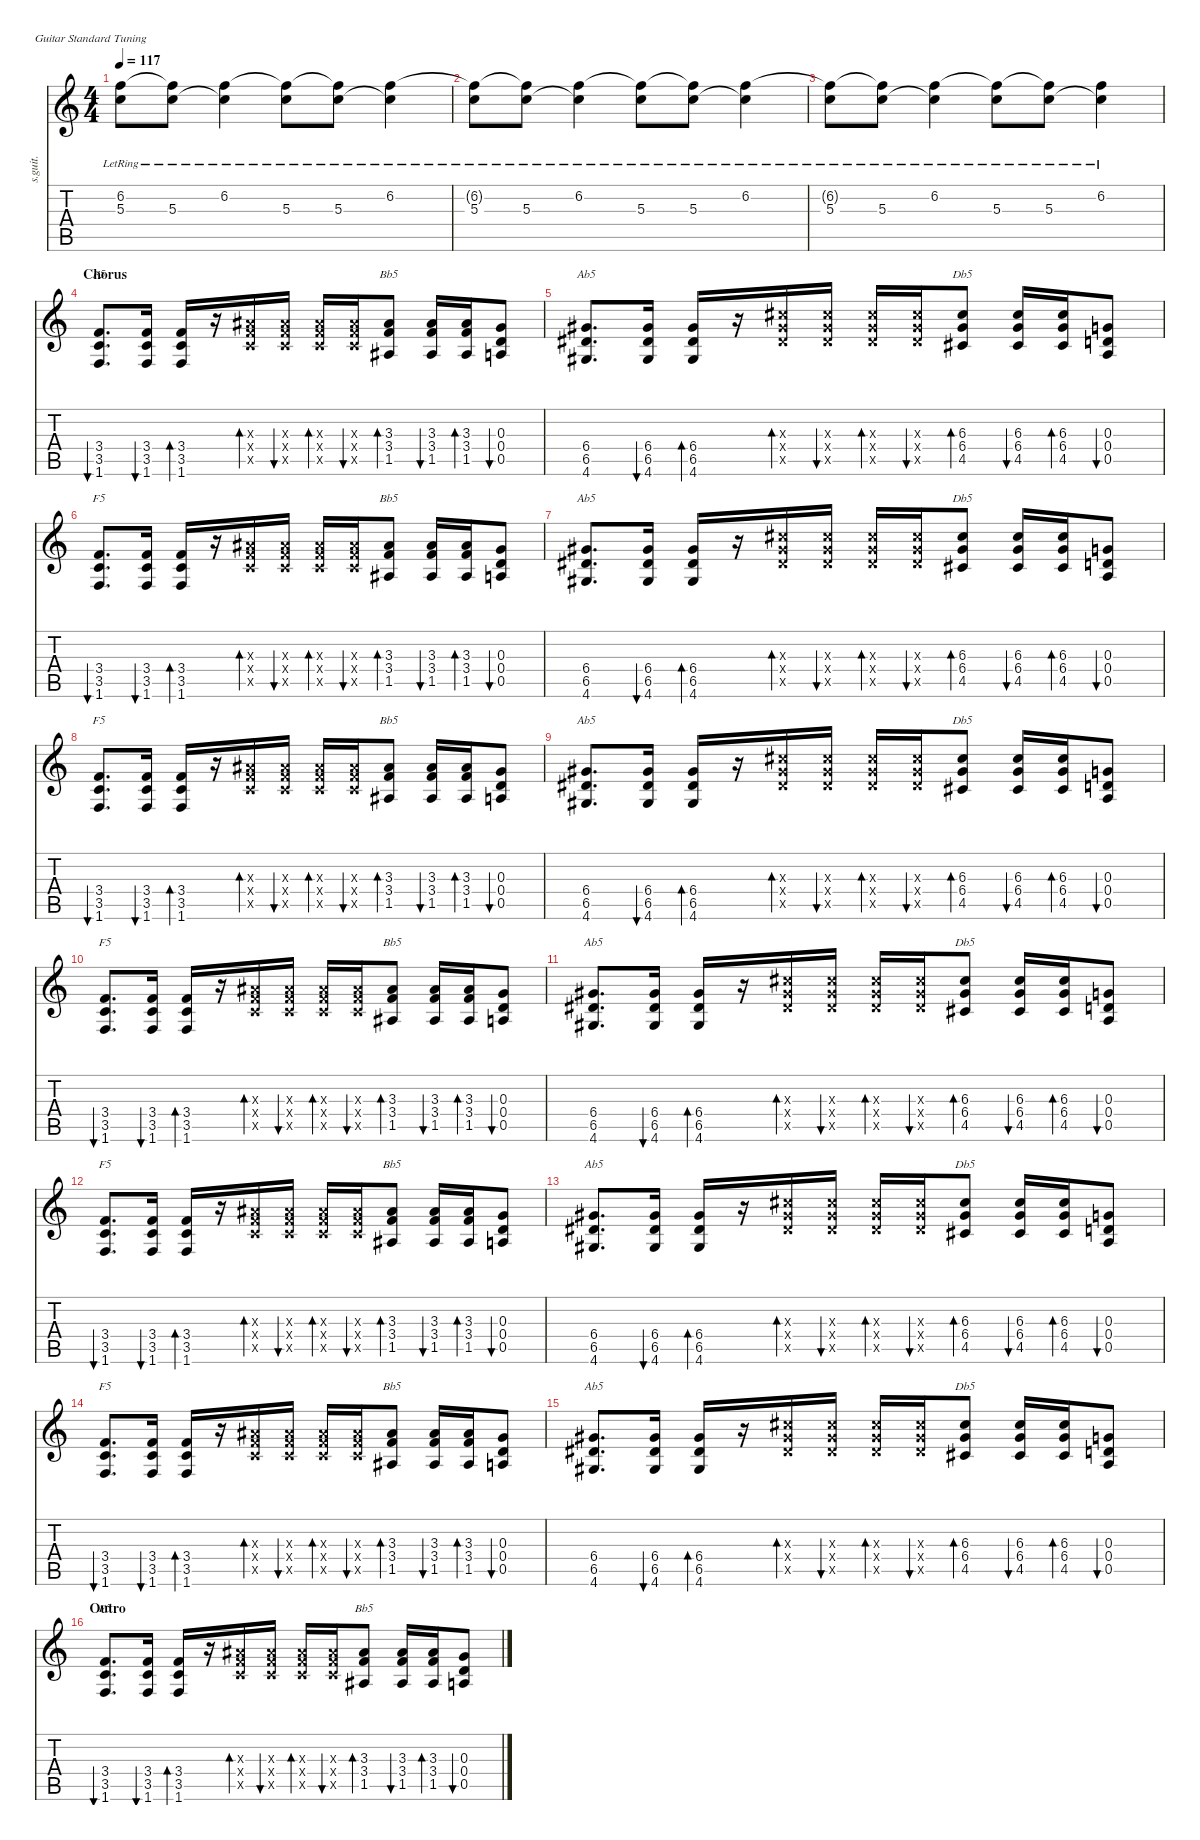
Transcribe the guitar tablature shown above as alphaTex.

\defaultSystemsLayout 4
\hideDynamics
\bracketExtendMode nobrackets
\track ("Kurt Cobain" "s.guit.") {instrument distortionguitar}
\staff {score tabs}
\tuning (E4 B3 G3 D3 A2 E2)
\chord ("Db5" 3 1 2 2 0 x) {showdiagram false}
\chord ("F5" 3 1 2 2 0 x) {showdiagram false}
\chord ("Bb5" 3 1 2 2 0 x) {showdiagram false}
\chord ("Ab5" 3 1 2 2 0 x) {showdiagram false}
\ts (4 4)
\tempo 117
\clef g2
\ks c
(6.2{lr t} 5.3{lr}).8{lyrics (0 "") lyrics (1 "") lyrics (2 "") lyrics (3 "") lyrics (4 "") dy f} (6.2{lr t} 5.3{lr}).8{lyrics (0 "") lyrics (1 "") lyrics (2 "") lyrics (3 "") lyrics (4 "")} (6.2{lr} 5.3{lr t}).4{lyrics (0 "") lyrics (1 "") lyrics (2 "") lyrics (3 "") lyrics (4 "") dy mf} (6.2{lr t} 5.3{lr}).8{lyrics (0 "") lyrics (1 "") lyrics (2 "") lyrics (3 "") lyrics (4 "") dy f} (6.2{lr t} 5.3{lr}).8{lyrics (0 "") lyrics (1 "") lyrics (2 "") lyrics (3 "") lyrics (4 "")} (6.2{lr} 5.3{lr t}).4{lyrics (0 "") lyrics (1 "") lyrics (2 "") lyrics (3 "") lyrics (4 "") dy mf} |
(6.2{lr t} 5.3{lr}).8{lyrics (0 "") lyrics (1 "") lyrics (2 "") lyrics (3 "") lyrics (4 "") dy f} (6.2{lr t} 5.3{lr}).8{lyrics (0 "") lyrics (1 "") lyrics (2 "") lyrics (3 "") lyrics (4 "")} (6.2{lr} 5.3{lr t}).4{lyrics (0 "") lyrics (1 "") lyrics (2 "") lyrics (3 "") lyrics (4 "") dy mf} (6.2{lr t} 5.3{lr}).8{lyrics (0 "") lyrics (1 "") lyrics (2 "") lyrics (3 "") lyrics (4 "") dy f} (6.2{lr t} 5.3{lr}).8{lyrics (0 "") lyrics (1 "") lyrics (2 "") lyrics (3 "") lyrics (4 "")} (6.2{lr} 5.3{lr t}).4{lyrics (0 "") lyrics (1 "") lyrics (2 "") lyrics (3 "") lyrics (4 "") dy mf} |
(6.2{lr t} 5.3{lr}).8{lyrics (0 "") lyrics (1 "") lyrics (2 "") lyrics (3 "") lyrics (4 "") dy f} (6.2{lr t} 5.3{lr}).8{lyrics (0 "") lyrics (1 "") lyrics (2 "") lyrics (3 "") lyrics (4 "")} (6.2{lr} 5.3{lr t}).4{lyrics (0 "") lyrics (1 "") lyrics (2 "") lyrics (3 "") lyrics (4 "") dy mf} (6.2{lr t} 5.3{lr}).8{lyrics (0 "") lyrics (1 "") lyrics (2 "") lyrics (3 "") lyrics (4 "") dy f} (6.2{lr t} 5.3{lr}).8{lyrics (0 "") lyrics (1 "") lyrics (2 "") lyrics (3 "") lyrics (4 "")} (6.2{lr} 5.3{lr t}).4{lyrics (0 "") lyrics (1 "") lyrics (2 "") lyrics (3 "") lyrics (4 "") dy mf} |
\section ("" "Chorus")
(3.4 3.5 1.6).8{d bu 30 ch "F5" lyrics (0 "") lyrics (1 "") lyrics (2 "") lyrics (3 "") lyrics (4 "") dy f} (3.4 3.5 1.6).16{bu 30 lyrics (0 "") lyrics (1 "") lyrics (2 "") lyrics (3 "") lyrics (4 "")} (3.4 3.5 1.6).16{bd 30 lyrics (0 "") lyrics (1 "") lyrics (2 "") lyrics (3 "") lyrics (4 "")} r.16 (3.3{x acc #} 3.4{x} 3.5{x}).16{bd 30 lyrics (0 "") lyrics (1 "") lyrics (2 "") lyrics (3 "") lyrics (4 "")} (3.3{x acc #} 3.4{x} 3.5{x}).16{bu 30 lyrics (0 "") lyrics (1 "") lyrics (2 "") lyrics (3 "") lyrics (4 "")} (3.3{x acc #} 3.4{x} 3.5{x}).16{bd 30 lyrics (0 "") lyrics (1 "") lyrics (2 "") lyrics (3 "") lyrics (4 "")} (3.3{x acc #} 3.4{x} 3.5{x}).16{bu 30 lyrics (0 "") lyrics (1 "") lyrics (2 "") lyrics (3 "") lyrics (4 "")} (3.3{acc #} 3.4 1.5{acc #}).8{bd 30 ch "Bb5" lyrics (0 "") lyrics (1 "") lyrics (2 "") lyrics (3 "") lyrics (4 "")} (3.3{acc #} 3.4 1.5{acc #}).16{bu 30 lyrics (0 "") lyrics (1 "") lyrics (2 "") lyrics (3 "") lyrics (4 "")} (3.3{acc #} 3.4 1.5{acc #}).16{bd 30 lyrics (0 "") lyrics (1 "") lyrics (2 "") lyrics (3 "") lyrics (4 "")} (0.3 0.4 0.5).8{bu 30 lyrics (0 "") lyrics (1 "") lyrics (2 "") lyrics (3 "") lyrics (4 "")} |
(6.4{acc #} 6.5{acc #} 4.6{acc #}).8{d ch "Ab5" lyrics (0 "") lyrics (1 "") lyrics (2 "") lyrics (3 "") lyrics (4 "")} (6.4{acc #} 6.5{acc #} 4.6{acc #}).16{bu 30 lyrics (0 "") lyrics (1 "") lyrics (2 "") lyrics (3 "") lyrics (4 "")} (6.4{acc #} 6.5{acc #} 4.6{acc #}).16{bd 30 lyrics (0 "") lyrics (1 "") lyrics (2 "") lyrics (3 "") lyrics (4 "")} r.16 (6.3{x acc #} 6.4{x acc #} 6.5{x acc #}).16{bd 30 lyrics (0 "") lyrics (1 "") lyrics (2 "") lyrics (3 "") lyrics (4 "")} (6.3{x acc #} 6.4{x acc #} 6.5{x acc #}).16{bu 30 lyrics (0 "") lyrics (1 "") lyrics (2 "") lyrics (3 "") lyrics (4 "")} (6.3{x acc #} 6.4{x acc #} 6.5{x acc #}).16{bd 30 lyrics (0 "") lyrics (1 "") lyrics (2 "") lyrics (3 "") lyrics (4 "")} (6.3{x acc #} 6.4{x acc #} 6.5{x acc #}).16{bu 30 lyrics (0 "") lyrics (1 "") lyrics (2 "") lyrics (3 "") lyrics (4 "")} (6.3{acc #} 6.4{acc #} 4.5{acc #}).8{bd 30 ch "Db5" lyrics (0 "") lyrics (1 "") lyrics (2 "") lyrics (3 "") lyrics (4 "")} (6.3{acc #} 6.4{acc #} 4.5{acc #}).16{bu 30 lyrics (0 "") lyrics (1 "") lyrics (2 "") lyrics (3 "") lyrics (4 "")} (6.3{acc #} 6.4{acc #} 4.5{acc #}).16{bd 30 lyrics (0 "") lyrics (1 "") lyrics (2 "") lyrics (3 "") lyrics (4 "")} (0.3 0.4 0.5).8{bu 30 lyrics (0 "") lyrics (1 "") lyrics (2 "") lyrics (3 "") lyrics (4 "")} |
(3.4 3.5 1.6).8{d bu 30 ch "F5" lyrics (0 "") lyrics (1 "") lyrics (2 "") lyrics (3 "") lyrics (4 "")} (3.4 3.5 1.6).16{bu 30 lyrics (0 "") lyrics (1 "") lyrics (2 "") lyrics (3 "") lyrics (4 "")} (3.4 3.5 1.6).16{bd 30 lyrics (0 "") lyrics (1 "") lyrics (2 "") lyrics (3 "") lyrics (4 "")} r.16 (3.3{x acc #} 3.4{x} 3.5{x}).16{bd 30 lyrics (0 "") lyrics (1 "") lyrics (2 "") lyrics (3 "") lyrics (4 "")} (3.3{x acc #} 3.4{x} 3.5{x}).16{bu 30 lyrics (0 "") lyrics (1 "") lyrics (2 "") lyrics (3 "") lyrics (4 "")} (3.3{x acc #} 3.4{x} 3.5{x}).16{bd 30 lyrics (0 "") lyrics (1 "") lyrics (2 "") lyrics (3 "") lyrics (4 "")} (3.3{x acc #} 3.4{x} 3.5{x}).16{bu 30 lyrics (0 "") lyrics (1 "") lyrics (2 "") lyrics (3 "") lyrics (4 "")} (3.3{acc #} 3.4 1.5{acc #}).8{bd 30 ch "Bb5" lyrics (0 "") lyrics (1 "") lyrics (2 "") lyrics (3 "") lyrics (4 "")} (3.3{acc #} 3.4 1.5{acc #}).16{bu 30 lyrics (0 "") lyrics (1 "") lyrics (2 "") lyrics (3 "") lyrics (4 "")} (3.3{acc #} 3.4 1.5{acc #}).16{bd 30 lyrics (0 "") lyrics (1 "") lyrics (2 "") lyrics (3 "") lyrics (4 "")} (0.3 0.4 0.5).8{bu 30 lyrics (0 "") lyrics (1 "") lyrics (2 "") lyrics (3 "") lyrics (4 "")} |
(6.4{acc #} 6.5{acc #} 4.6{acc #}).8{d ch "Ab5" lyrics (0 "") lyrics (1 "") lyrics (2 "") lyrics (3 "") lyrics (4 "")} (6.4{acc #} 6.5{acc #} 4.6{acc #}).16{bu 30 lyrics (0 "") lyrics (1 "") lyrics (2 "") lyrics (3 "") lyrics (4 "")} (6.4{acc #} 6.5{acc #} 4.6{acc #}).16{bd 30 lyrics (0 "") lyrics (1 "") lyrics (2 "") lyrics (3 "") lyrics (4 "")} r.16 (6.3{x acc #} 6.4{x acc #} 6.5{x acc #}).16{bd 30 lyrics (0 "") lyrics (1 "") lyrics (2 "") lyrics (3 "") lyrics (4 "")} (6.3{x acc #} 6.4{x acc #} 6.5{x acc #}).16{bu 30 lyrics (0 "") lyrics (1 "") lyrics (2 "") lyrics (3 "") lyrics (4 "")} (6.3{x acc #} 6.4{x acc #} 6.5{x acc #}).16{bd 30 lyrics (0 "") lyrics (1 "") lyrics (2 "") lyrics (3 "") lyrics (4 "")} (6.3{x acc #} 6.4{x acc #} 6.5{x acc #}).16{bu 30 lyrics (0 "") lyrics (1 "") lyrics (2 "") lyrics (3 "") lyrics (4 "")} (6.3{acc #} 6.4{acc #} 4.5{acc #}).8{bd 30 ch "Db5" lyrics (0 "") lyrics (1 "") lyrics (2 "") lyrics (3 "") lyrics (4 "")} (6.3{acc #} 6.4{acc #} 4.5{acc #}).16{bu 30 lyrics (0 "") lyrics (1 "") lyrics (2 "") lyrics (3 "") lyrics (4 "")} (6.3{acc #} 6.4{acc #} 4.5{acc #}).16{bd 30 lyrics (0 "") lyrics (1 "") lyrics (2 "") lyrics (3 "") lyrics (4 "")} (0.3 0.4 0.5).8{bu 30 lyrics (0 "") lyrics (1 "") lyrics (2 "") lyrics (3 "") lyrics (4 "")} |
(3.4 3.5 1.6).8{d bu 30 ch "F5" lyrics (0 "") lyrics (1 "") lyrics (2 "") lyrics (3 "") lyrics (4 "")} (3.4 3.5 1.6).16{bu 30 lyrics (0 "") lyrics (1 "") lyrics (2 "") lyrics (3 "") lyrics (4 "")} (3.4 3.5 1.6).16{bd 30 lyrics (0 "") lyrics (1 "") lyrics (2 "") lyrics (3 "") lyrics (4 "")} r.16 (3.3{x acc #} 3.4{x} 3.5{x}).16{bd 30 lyrics (0 "") lyrics (1 "") lyrics (2 "") lyrics (3 "") lyrics (4 "")} (3.3{x acc #} 3.4{x} 3.5{x}).16{bu 30 lyrics (0 "") lyrics (1 "") lyrics (2 "") lyrics (3 "") lyrics (4 "")} (3.3{x acc #} 3.4{x} 3.5{x}).16{bd 30 lyrics (0 "") lyrics (1 "") lyrics (2 "") lyrics (3 "") lyrics (4 "")} (3.3{x acc #} 3.4{x} 3.5{x}).16{bu 30 lyrics (0 "") lyrics (1 "") lyrics (2 "") lyrics (3 "") lyrics (4 "")} (3.3{acc #} 3.4 1.5{acc #}).8{bd 30 ch "Bb5" lyrics (0 "") lyrics (1 "") lyrics (2 "") lyrics (3 "") lyrics (4 "")} (3.3{acc #} 3.4 1.5{acc #}).16{bu 30 lyrics (0 "") lyrics (1 "") lyrics (2 "") lyrics (3 "") lyrics (4 "")} (3.3{acc #} 3.4 1.5{acc #}).16{bd 30 lyrics (0 "") lyrics (1 "") lyrics (2 "") lyrics (3 "") lyrics (4 "")} (0.3 0.4 0.5).8{bu 30 lyrics (0 "") lyrics (1 "") lyrics (2 "") lyrics (3 "") lyrics (4 "")} |
(6.4{acc #} 6.5{acc #} 4.6{acc #}).8{d ch "Ab5" lyrics (0 "") lyrics (1 "") lyrics (2 "") lyrics (3 "") lyrics (4 "")} (6.4{acc #} 6.5{acc #} 4.6{acc #}).16{bu 30 lyrics (0 "") lyrics (1 "") lyrics (2 "") lyrics (3 "") lyrics (4 "")} (6.4{acc #} 6.5{acc #} 4.6{acc #}).16{bd 30 lyrics (0 "") lyrics (1 "") lyrics (2 "") lyrics (3 "") lyrics (4 "")} r.16 (6.3{x acc #} 6.4{x acc #} 6.5{x acc #}).16{bd 30 lyrics (0 "") lyrics (1 "") lyrics (2 "") lyrics (3 "") lyrics (4 "")} (6.3{x acc #} 6.4{x acc #} 6.5{x acc #}).16{bu 30 lyrics (0 "") lyrics (1 "") lyrics (2 "") lyrics (3 "") lyrics (4 "")} (6.3{x acc #} 6.4{x acc #} 6.5{x acc #}).16{bd 30 lyrics (0 "") lyrics (1 "") lyrics (2 "") lyrics (3 "") lyrics (4 "")} (6.3{x acc #} 6.4{x acc #} 6.5{x acc #}).16{bu 30 lyrics (0 "") lyrics (1 "") lyrics (2 "") lyrics (3 "") lyrics (4 "")} (6.3{acc #} 6.4{acc #} 4.5{acc #}).8{bd 30 ch "Db5" lyrics (0 "") lyrics (1 "") lyrics (2 "") lyrics (3 "") lyrics (4 "")} (6.3{acc #} 6.4{acc #} 4.5{acc #}).16{bu 30 lyrics (0 "") lyrics (1 "") lyrics (2 "") lyrics (3 "") lyrics (4 "")} (6.3{acc #} 6.4{acc #} 4.5{acc #}).16{bd 30 lyrics (0 "") lyrics (1 "") lyrics (2 "") lyrics (3 "") lyrics (4 "")} (0.3 0.4 0.5).8{bu 30 lyrics (0 "") lyrics (1 "") lyrics (2 "") lyrics (3 "") lyrics (4 "")} |
(3.4 3.5 1.6).8{d bu 30 ch "F5" lyrics (0 "") lyrics (1 "") lyrics (2 "") lyrics (3 "") lyrics (4 "")} (3.4 3.5 1.6).16{bu 30 lyrics (0 "") lyrics (1 "") lyrics (2 "") lyrics (3 "") lyrics (4 "")} (3.4 3.5 1.6).16{bd 30 lyrics (0 "") lyrics (1 "") lyrics (2 "") lyrics (3 "") lyrics (4 "")} r.16 (3.3{x acc #} 3.4{x} 3.5{x}).16{bd 30 lyrics (0 "") lyrics (1 "") lyrics (2 "") lyrics (3 "") lyrics (4 "")} (3.3{x acc #} 3.4{x} 3.5{x}).16{bu 30 lyrics (0 "") lyrics (1 "") lyrics (2 "") lyrics (3 "") lyrics (4 "")} (3.3{x acc #} 3.4{x} 3.5{x}).16{bd 30 lyrics (0 "") lyrics (1 "") lyrics (2 "") lyrics (3 "") lyrics (4 "")} (3.3{x acc #} 3.4{x} 3.5{x}).16{bu 30 lyrics (0 "") lyrics (1 "") lyrics (2 "") lyrics (3 "") lyrics (4 "")} (3.3{acc #} 3.4 1.5{acc #}).8{bd 30 ch "Bb5" lyrics (0 "") lyrics (1 "") lyrics (2 "") lyrics (3 "") lyrics (4 "")} (3.3{acc #} 3.4 1.5{acc #}).16{bu 30 lyrics (0 "") lyrics (1 "") lyrics (2 "") lyrics (3 "") lyrics (4 "")} (3.3{acc #} 3.4 1.5{acc #}).16{bd 30 lyrics (0 "") lyrics (1 "") lyrics (2 "") lyrics (3 "") lyrics (4 "")} (0.3 0.4 0.5).8{bu 30 lyrics (0 "") lyrics (1 "") lyrics (2 "") lyrics (3 "") lyrics (4 "")} |
(6.4{acc #} 6.5{acc #} 4.6{acc #}).8{d ch "Ab5" lyrics (0 "") lyrics (1 "") lyrics (2 "") lyrics (3 "") lyrics (4 "")} (6.4{acc #} 6.5{acc #} 4.6{acc #}).16{bu 30 lyrics (0 "") lyrics (1 "") lyrics (2 "") lyrics (3 "") lyrics (4 "")} (6.4{acc #} 6.5{acc #} 4.6{acc #}).16{bd 30 lyrics (0 "") lyrics (1 "") lyrics (2 "") lyrics (3 "") lyrics (4 "")} r.16 (6.3{x acc #} 6.4{x acc #} 6.5{x acc #}).16{bd 30 lyrics (0 "") lyrics (1 "") lyrics (2 "") lyrics (3 "") lyrics (4 "")} (6.3{x acc #} 6.4{x acc #} 6.5{x acc #}).16{bu 30 lyrics (0 "") lyrics (1 "") lyrics (2 "") lyrics (3 "") lyrics (4 "")} (6.3{x acc #} 6.4{x acc #} 6.5{x acc #}).16{bd 30 lyrics (0 "") lyrics (1 "") lyrics (2 "") lyrics (3 "") lyrics (4 "")} (6.3{x acc #} 6.4{x acc #} 6.5{x acc #}).16{bu 30 lyrics (0 "") lyrics (1 "") lyrics (2 "") lyrics (3 "") lyrics (4 "")} (6.3{acc #} 6.4{acc #} 4.5{acc #}).8{bd 30 ch "Db5" lyrics (0 "") lyrics (1 "") lyrics (2 "") lyrics (3 "") lyrics (4 "")} (6.3{acc #} 6.4{acc #} 4.5{acc #}).16{bu 30 lyrics (0 "") lyrics (1 "") lyrics (2 "") lyrics (3 "") lyrics (4 "")} (6.3{acc #} 6.4{acc #} 4.5{acc #}).16{bd 30 lyrics (0 "") lyrics (1 "") lyrics (2 "") lyrics (3 "") lyrics (4 "")} (0.3 0.4 0.5).8{bu 30 lyrics (0 "") lyrics (1 "") lyrics (2 "") lyrics (3 "") lyrics (4 "")} |
(3.4 3.5 1.6).8{d bu 30 ch "F5" lyrics (0 "") lyrics (1 "") lyrics (2 "") lyrics (3 "") lyrics (4 "")} (3.4 3.5 1.6).16{bu 30 lyrics (0 "") lyrics (1 "") lyrics (2 "") lyrics (3 "") lyrics (4 "")} (3.4 3.5 1.6).16{bd 30 lyrics (0 "") lyrics (1 "") lyrics (2 "") lyrics (3 "") lyrics (4 "")} r.16 (3.3{x acc #} 3.4{x} 3.5{x}).16{bd 30 lyrics (0 "") lyrics (1 "") lyrics (2 "") lyrics (3 "") lyrics (4 "")} (3.3{x acc #} 3.4{x} 3.5{x}).16{bu 30 lyrics (0 "") lyrics (1 "") lyrics (2 "") lyrics (3 "") lyrics (4 "")} (3.3{x acc #} 3.4{x} 3.5{x}).16{bd 30 lyrics (0 "") lyrics (1 "") lyrics (2 "") lyrics (3 "") lyrics (4 "")} (3.3{x acc #} 3.4{x} 3.5{x}).16{bu 30 lyrics (0 "") lyrics (1 "") lyrics (2 "") lyrics (3 "") lyrics (4 "")} (3.3{acc #} 3.4 1.5{acc #}).8{bd 30 ch "Bb5" lyrics (0 "") lyrics (1 "") lyrics (2 "") lyrics (3 "") lyrics (4 "")} (3.3{acc #} 3.4 1.5{acc #}).16{bu 30 lyrics (0 "") lyrics (1 "") lyrics (2 "") lyrics (3 "") lyrics (4 "")} (3.3{acc #} 3.4 1.5{acc #}).16{bd 30 lyrics (0 "") lyrics (1 "") lyrics (2 "") lyrics (3 "") lyrics (4 "")} (0.3 0.4 0.5).8{bu 30 lyrics (0 "") lyrics (1 "") lyrics (2 "") lyrics (3 "") lyrics (4 "")} |
(6.4{acc #} 6.5{acc #} 4.6{acc #}).8{d ch "Ab5" lyrics (0 "") lyrics (1 "") lyrics (2 "") lyrics (3 "") lyrics (4 "")} (6.4{acc #} 6.5{acc #} 4.6{acc #}).16{bu 30 lyrics (0 "") lyrics (1 "") lyrics (2 "") lyrics (3 "") lyrics (4 "")} (6.4{acc #} 6.5{acc #} 4.6{acc #}).16{bd 30 lyrics (0 "") lyrics (1 "") lyrics (2 "") lyrics (3 "") lyrics (4 "")} r.16 (6.3{x acc #} 6.4{x acc #} 6.5{x acc #}).16{bd 30 lyrics (0 "") lyrics (1 "") lyrics (2 "") lyrics (3 "") lyrics (4 "")} (6.3{x acc #} 6.4{x acc #} 6.5{x acc #}).16{bu 30 lyrics (0 "") lyrics (1 "") lyrics (2 "") lyrics (3 "") lyrics (4 "")} (6.3{x acc #} 6.4{x acc #} 6.5{x acc #}).16{bd 30 lyrics (0 "") lyrics (1 "") lyrics (2 "") lyrics (3 "") lyrics (4 "")} (6.3{x acc #} 6.4{x acc #} 6.5{x acc #}).16{bu 30 lyrics (0 "") lyrics (1 "") lyrics (2 "") lyrics (3 "") lyrics (4 "")} (6.3{acc #} 6.4{acc #} 4.5{acc #}).8{bd 30 ch "Db5" lyrics (0 "") lyrics (1 "") lyrics (2 "") lyrics (3 "") lyrics (4 "")} (6.3{acc #} 6.4{acc #} 4.5{acc #}).16{bu 30 lyrics (0 "") lyrics (1 "") lyrics (2 "") lyrics (3 "") lyrics (4 "")} (6.3{acc #} 6.4{acc #} 4.5{acc #}).16{bd 30 lyrics (0 "") lyrics (1 "") lyrics (2 "") lyrics (3 "") lyrics (4 "")} (0.3 0.4 0.5).8{bu 30 lyrics (0 "") lyrics (1 "") lyrics (2 "") lyrics (3 "") lyrics (4 "")} |
(3.4 3.5 1.6).8{d bu 30 ch "F5" lyrics (0 "") lyrics (1 "") lyrics (2 "") lyrics (3 "") lyrics (4 "")} (3.4 3.5 1.6).16{bu 30 lyrics (0 "") lyrics (1 "") lyrics (2 "") lyrics (3 "") lyrics (4 "")} (3.4 3.5 1.6).16{bd 30 lyrics (0 "") lyrics (1 "") lyrics (2 "") lyrics (3 "") lyrics (4 "")} r.16 (3.3{x acc #} 3.4{x} 3.5{x}).16{bd 30 lyrics (0 "") lyrics (1 "") lyrics (2 "") lyrics (3 "") lyrics (4 "")} (3.3{x acc #} 3.4{x} 3.5{x}).16{bu 30 lyrics (0 "") lyrics (1 "") lyrics (2 "") lyrics (3 "") lyrics (4 "")} (3.3{x acc #} 3.4{x} 3.5{x}).16{bd 30 lyrics (0 "") lyrics (1 "") lyrics (2 "") lyrics (3 "") lyrics (4 "")} (3.3{x acc #} 3.4{x} 3.5{x}).16{bu 30 lyrics (0 "") lyrics (1 "") lyrics (2 "") lyrics (3 "") lyrics (4 "")} (3.3{acc #} 3.4 1.5{acc #}).8{bd 30 ch "Bb5" lyrics (0 "") lyrics (1 "") lyrics (2 "") lyrics (3 "") lyrics (4 "")} (3.3{acc #} 3.4 1.5{acc #}).16{bu 30 lyrics (0 "") lyrics (1 "") lyrics (2 "") lyrics (3 "") lyrics (4 "")} (3.3{acc #} 3.4 1.5{acc #}).16{bd 30 lyrics (0 "") lyrics (1 "") lyrics (2 "") lyrics (3 "") lyrics (4 "")} (0.3 0.4 0.5).8{bu 30 lyrics (0 "") lyrics (1 "") lyrics (2 "") lyrics (3 "") lyrics (4 "")} |
(6.4{acc #} 6.5{acc #} 4.6{acc #}).8{d ch "Ab5" lyrics (0 "") lyrics (1 "") lyrics (2 "") lyrics (3 "") lyrics (4 "")} (6.4{acc #} 6.5{acc #} 4.6{acc #}).16{bu 30 lyrics (0 "") lyrics (1 "") lyrics (2 "") lyrics (3 "") lyrics (4 "")} (6.4{acc #} 6.5{acc #} 4.6{acc #}).16{bd 30 lyrics (0 "") lyrics (1 "") lyrics (2 "") lyrics (3 "") lyrics (4 "")} r.16 (6.3{x acc #} 6.4{x acc #} 6.5{x acc #}).16{bd 30 lyrics (0 "") lyrics (1 "") lyrics (2 "") lyrics (3 "") lyrics (4 "")} (6.3{x acc #} 6.4{x acc #} 6.5{x acc #}).16{bu 30 lyrics (0 "") lyrics (1 "") lyrics (2 "") lyrics (3 "") lyrics (4 "")} (6.3{x acc #} 6.4{x acc #} 6.5{x acc #}).16{bd 30 lyrics (0 "") lyrics (1 "") lyrics (2 "") lyrics (3 "") lyrics (4 "")} (6.3{x acc #} 6.4{x acc #} 6.5{x acc #}).16{bu 30 lyrics (0 "") lyrics (1 "") lyrics (2 "") lyrics (3 "") lyrics (4 "")} (6.3{acc #} 6.4{acc #} 4.5{acc #}).8{bd 30 ch "Db5" lyrics (0 "") lyrics (1 "") lyrics (2 "") lyrics (3 "") lyrics (4 "")} (6.3{acc #} 6.4{acc #} 4.5{acc #}).16{bu 30 lyrics (0 "") lyrics (1 "") lyrics (2 "") lyrics (3 "") lyrics (4 "")} (6.3{acc #} 6.4{acc #} 4.5{acc #}).16{bd 30 lyrics (0 "") lyrics (1 "") lyrics (2 "") lyrics (3 "") lyrics (4 "")} (0.3 0.4 0.5).8{bu 30 lyrics (0 "") lyrics (1 "") lyrics (2 "") lyrics (3 "") lyrics (4 "")} |
\section ("" "Outro")
(3.4 3.5 1.6).8{d bu 30 ch "F5" lyrics (0 "") lyrics (1 "") lyrics (2 "") lyrics (3 "") lyrics (4 "")} (3.4 3.5 1.6).16{bu 30 lyrics (0 "") lyrics (1 "") lyrics (2 "") lyrics (3 "") lyrics (4 "")} (3.4 3.5 1.6).16{bd 30 lyrics (0 "") lyrics (1 "") lyrics (2 "") lyrics (3 "") lyrics (4 "")} r.16 (3.3{x acc #} 3.4{x} 3.5{x}).16{bd 30 lyrics (0 "") lyrics (1 "") lyrics (2 "") lyrics (3 "") lyrics (4 "")} (3.3{x acc #} 3.4{x} 3.5{x}).16{bu 30 lyrics (0 "") lyrics (1 "") lyrics (2 "") lyrics (3 "") lyrics (4 "")} (3.3{x acc #} 3.4{x} 3.5{x}).16{bd 30 lyrics (0 "") lyrics (1 "") lyrics (2 "") lyrics (3 "") lyrics (4 "")} (3.3{x acc #} 3.4{x} 3.5{x}).16{bu 30 lyrics (0 "") lyrics (1 "") lyrics (2 "") lyrics (3 "") lyrics (4 "")} (3.3{acc #} 3.4 1.5{acc #}).8{bd 30 ch "Bb5" lyrics (0 "") lyrics (1 "") lyrics (2 "") lyrics (3 "") lyrics (4 "")} (3.3{acc #} 3.4 1.5{acc #}).16{bu 30 lyrics (0 "") lyrics (1 "") lyrics (2 "") lyrics (3 "") lyrics (4 "")} (3.3{acc #} 3.4 1.5{acc #}).16{bd 30 lyrics (0 "") lyrics (1 "") lyrics (2 "") lyrics (3 "") lyrics (4 "")} (0.3 0.4 0.5).8{bu 30 lyrics (0 "") lyrics (1 "") lyrics (2 "") lyrics (3 "") lyrics (4 "")}
